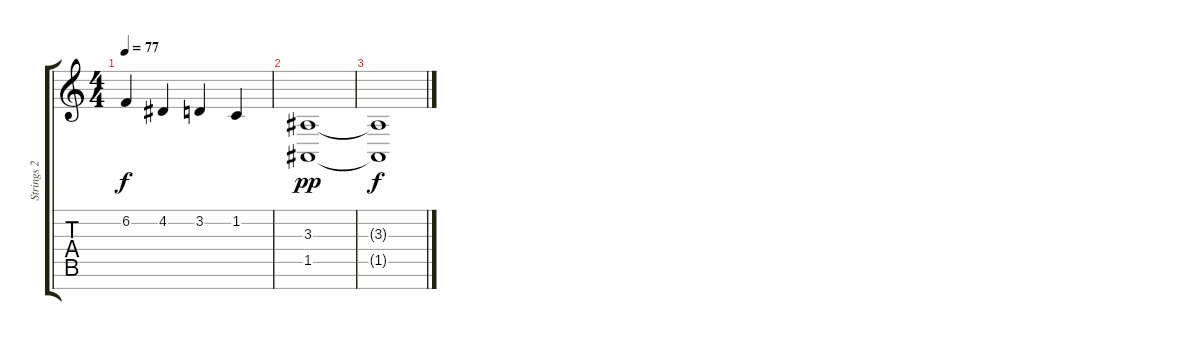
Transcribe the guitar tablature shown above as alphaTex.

\track ("Strings 2" "Strings 2") {instrument stringensemble1}
\staff {score tabs}
\tuning (E4 B3 G3 D3 A2 E2 B1) {hide}
\ts (4 4)
\tempo 77
\clef g2
\ks c
6.2.4{dy f volume 8} 4.2.4 3.2.4 1.2.4 |
(3.3 1.5).1{dy pp volume 0} |
(3.3{t} 1.5{t}).1{dy f}
